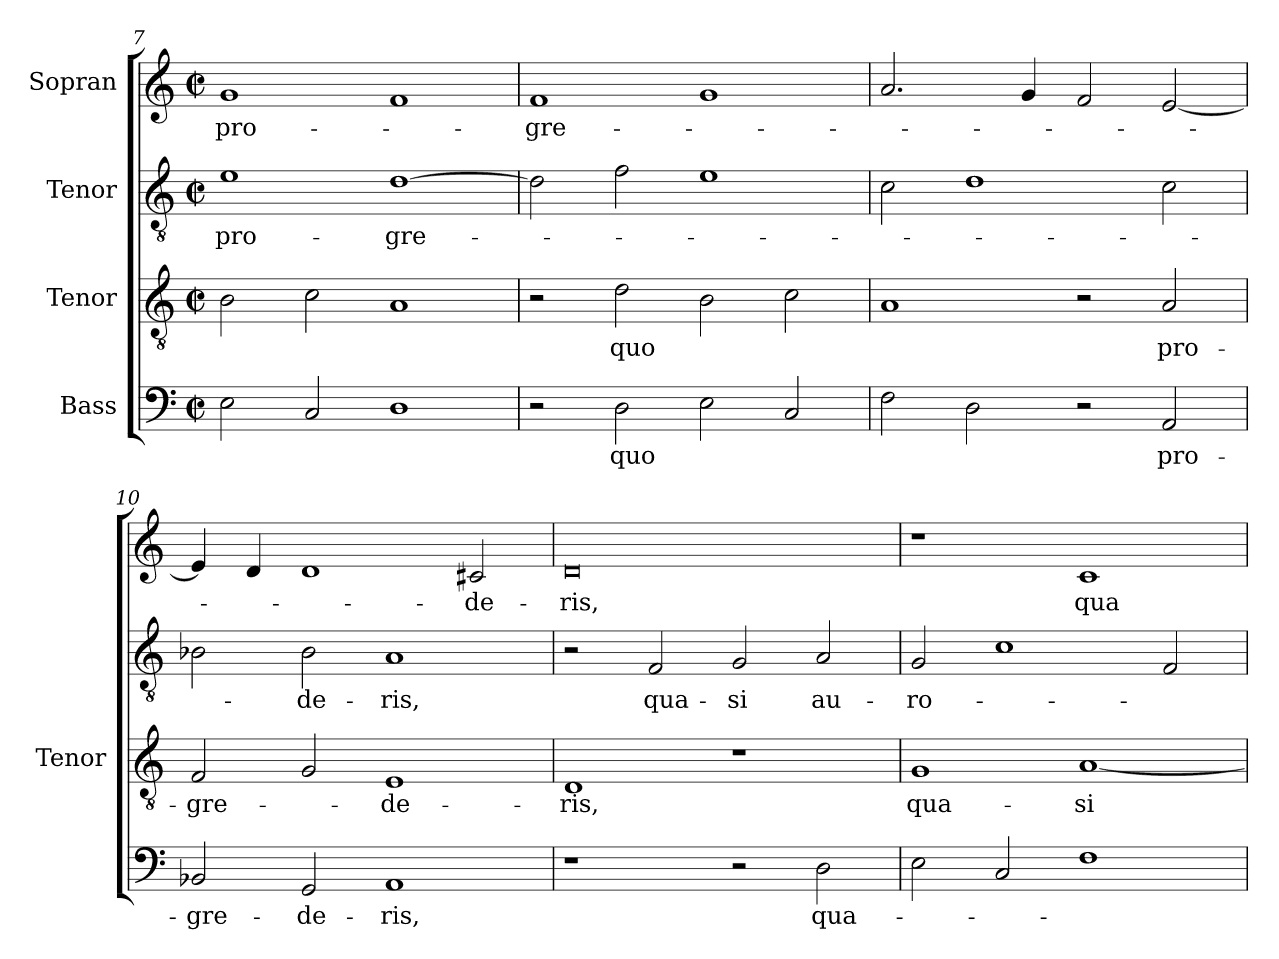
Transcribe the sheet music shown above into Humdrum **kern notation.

**kern	**text	**kern	**text	**kern	**text	**kern	**text
*part4	*part4	*part3	*part3	*part2	*part2	*part1	*part1
*staff4	*staff4	*staff3	*staff3	*staff2	*staff2	*staff1	*staff1
*I"Bass	*	*I"Tenor	*	*I"Tenor	*	*I"Sopran	*
*	*	*I'Tenor	*	*	*	*	*
*clefF4	*	*clefGv2	*	*clefGv2	*	*clefG2	*
*	*	*ITrd7c12	*	*ITrd7c12	*	*	*
*k[]	*	*k[]	*	*k[]	*	*k[]	*
*M2/2	*	*M2/2	*	*M2/2	*	*M2/2	*
*met(c|)	*	*met(c|)	*	*met(c|)	*	*met(c|)	*
=7	=7	=7	=7	=7	=7	=7	=7
!	!	!	!	!	!LO:LY:b:color=#000000	!	!
!	!	!	!	!	!	!	!LO:LY:b:color=#000000
2Ei\	.	2BBi\	.	1Ei	pro-	1gi	pro-
2Ci/	.	2Ci\	.	.	.	.	.
!	!	!	!	!	!LO:LY:b:color=#000000	!	!
1Di	.	1AAi	.	[>1Di	-gre-	1fi	.
!!LO:LB:g=z
=8	=8	=8	=8	=8	=8	=8	=8
!	!	!	!	!	!	!	!LO:LY:b:color=#000000
2r	.	2r	.	2Di\]	.	1fi	-gre-
!	!LO:LY:b:color=#000000	!	!	!	!	!	!
!	!	!	!LO:LY:b:color=#000000	!	!	!	!
2Di\	quo	2Di\	quo	2Fi\	.	.	.
2Ei\	.	2BBi\	.	1Ei	.	1gi	.
2Ci/	.	2Ci\	.	.	.	.	.
=9	=9	=9	=9	=9	=9	=9	=9
2Fi\	.	1AAi	.	2Ci\	.	2.ai/	.
2Di\	.	.	.	1Di	.	.	.
.	.	.	.	.	.	4gi/	.
2r	.	2r	.	.	.	2fi/	.
!	!LO:LY:b:color=#000000	!	!	!	!	!	!
!	!	!	!LO:LY:b:color=#000000	!	!	!	!
2AAi/	pro-	2AAi/	pro-	2Ci\	.	[<2ei/	.
=10	=10	=10	=10	=10	=10	=10	=10
!	!LO:LY:b:color=#000000	!	!	!	!	!	!
!	!	!	!LO:LY:b:color=#000000	!	!	!	!
2BB-Xi/	-gre-	2FFi/	-gre-	2BB-Xi\	.	4ei/]	.
.	.	.	.	.	.	4di/	.
!	!LO:LY:b:color=#000000	!	!	!	!	!	!
!	!	!	!	!	!LO:LY:b:color=#000000	!	!
2GGi/	-de-	2GGi/	.	2BB-i\	-de-	1di	.
!	!LO:LY:b:color=#000000	!	!	!	!	!	!
!	!	!	!LO:LY:b:color=#000000	!	!	!	!
!	!	!	!	!	!LO:LY:b:color=#000000	!	!
1AAi	-ris,	1EEi	-de-	1AAi	-ris,	.	.
!	!	!	!	!	!	!	!LO:LY:b:color=#000000
.	.	.	.	.	.	2c#Xi/	-de-
=11	=11	=11	=11	=11	=11	=11	=11
!	!	!	!LO:LY:b:color=#000000	!	!	!	!
!	!	!	!	!	!	!	!LO:LY:b:color=#000000
1r	.	1DDi	-ris,	2r	.	0di	-ris,
!	!	!	!	!	!LO:LY:b:color=#000000	!	!
.	.	.	.	2FFi/	qua-	.	.
!	!	!	!	!	!LO:LY:b:color=#000000	!	!
2r	.	1r	.	2GGi/	-si	.	.
!	!LO:LY:b:color=#000000	!	!	!	!	!	!
!	!	!	!	!	!LO:LY:b:color=#000000	!	!
2Di\	qua-	.	.	2AAi/	au-	.	.
=12	=12	=12	=12	=12	=12	=12	=12
!	!	!	!LO:LY:b:color=#000000	!	!	!	!
!	!	!	!	!	!LO:LY:b:color=#000000	!	!
2Ei\	.	1GGi	qua-	2GGi/	-ro-	1r	.
2Ci/	.	.	.	1Ci	.	.	.
!	!	!	!LO:LY:b:color=#000000	!	!	!	!
!	!	!	!	!	!	!	!LO:LY:b:color=#000000
1Fi	.	[<1AAi	-si	.	.	1ci	qua-
.	.	.	.	2FFi/	.	.	.
=	=	=	=	=	=	=	=
*-	*-	*-	*-	*-	*-	*-	*-
